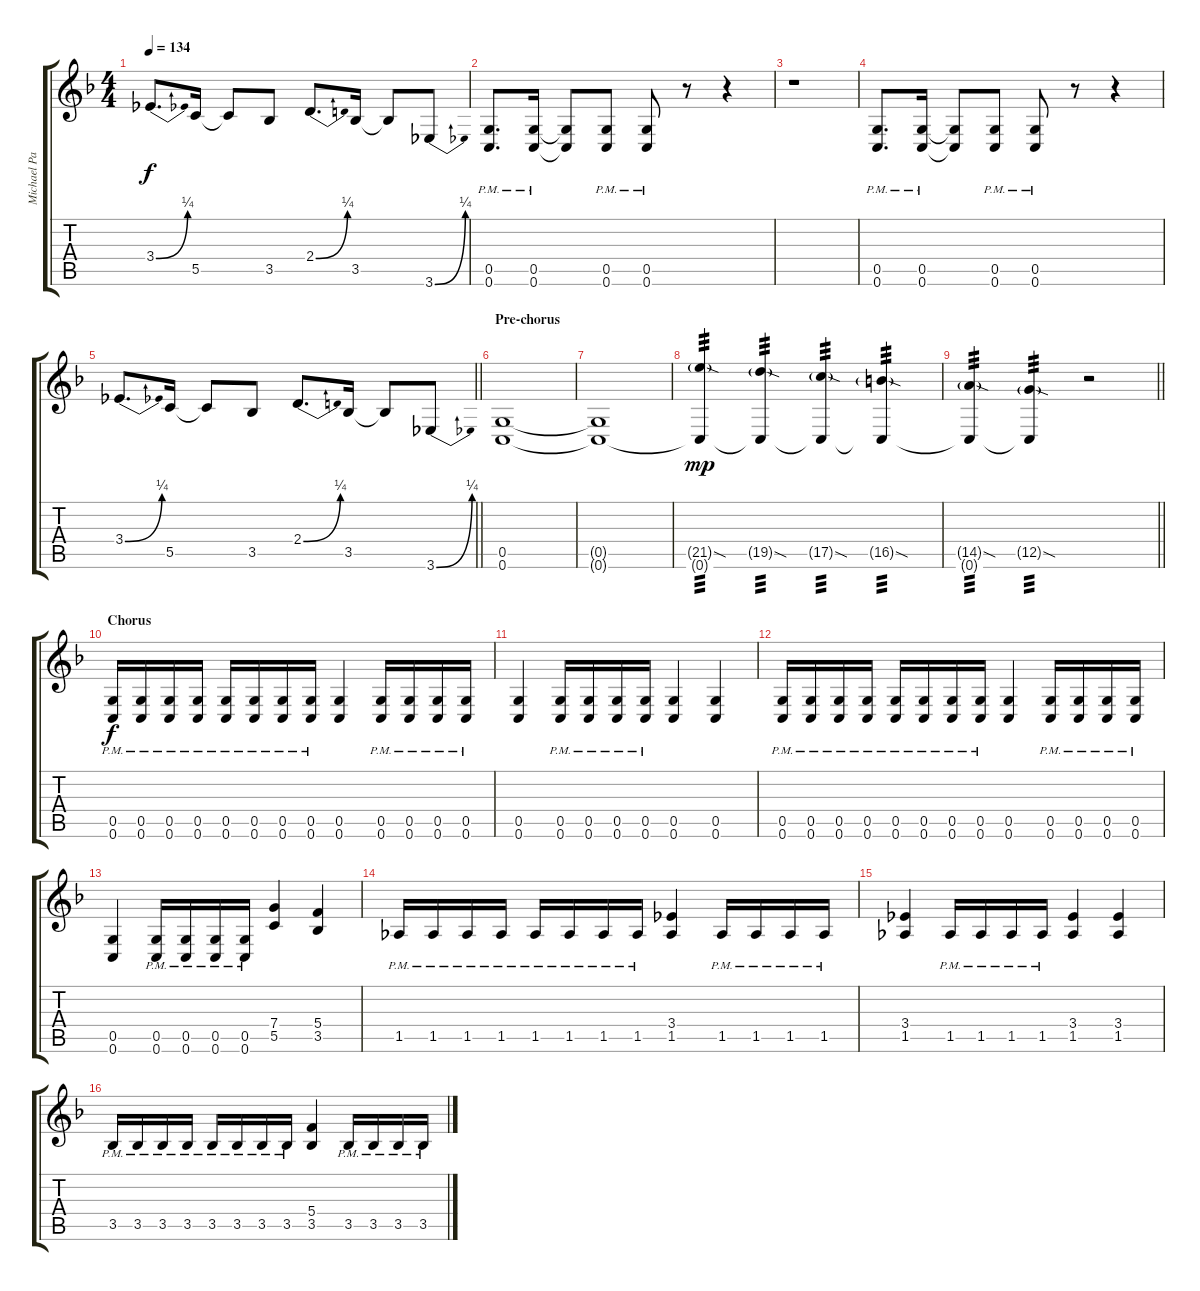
\track ("Michael Paget (Rhythm)" "Michael Pa") {instrument overdrivenguitar}
\staff {score tabs}
\tuning (D4 A3 F3 C3 G2 C2) {hide}
\ts (4 4)
\tempo 134
\clef g2
\ks f
3.4{be (bend 0 0 60 1)}.8{d dy f} 5.5.16 5.5{t}.8 3.5.8 2.4{be (bend 0 0 60 1)}.8{d} 3.5.16 3.5{t}.8 3.6{be (bend 0 0 60 1)}.8 |
(0.5{pm} 0.6{pm}).8{d} (0.5{pm} 0.6{pm}).16 (0.5{t} 0.6{t}).8 (0.5{pm} 0.6{pm}).8 (0.5{pm} 0.6{pm}).8 r.8 r.4 |
r.1 |
(0.5{pm} 0.6{pm}).8{d} (0.5{pm} 0.6{pm}).16 (0.5{t} 0.6{t}).8 (0.5{pm} 0.6{pm}).8 (0.5{pm} 0.6{pm}).8 r.8 r.4 |
\barLineRight lightlight
3.4{be (bend 0 0 60 1)}.8{d} 5.5.16 5.5{t}.8 3.5.8 2.4{be (bend 0 0 60 1)}.8{d} 3.5.16 3.5{t}.8 3.6{be (bend 0 0 60 1)}.8 |
\section ("" "Pre-chorus")
(0.5 0.6).1 |
(0.5{t} 0.6{t}).1 |
(21.5{sod g} 0.6{t}).4{tp 3 dy mp} (19.5{sod g} 0.6{t}).4{tp 3} (17.5{sod g} 0.6{t}).4{tp 3} (16.5{sod g} 0.6{t}).4{tp 3} |
\barLineRight lightlight
(14.5{sod g} 0.6{t}).4{tp 3} (12.5{sod g} 0.6{t}).4{tp 3} r.2 |
\section ("" "Chorus")
(0.5{pm} 0.6{pm}).16{dy f} (0.5{pm} 0.6{pm}).16 (0.5{pm} 0.6{pm}).16 (0.5{pm} 0.6{pm}).16 (0.5{pm} 0.6{pm}).16 (0.5{pm} 0.6{pm}).16 (0.5{pm} 0.6{pm}).16 (0.5{pm} 0.6{pm}).16 (0.5 0.6).4 (0.5{pm} 0.6{pm}).16 (0.5{pm} 0.6{pm}).16 (0.5{pm} 0.6{pm}).16 (0.5{pm} 0.6{pm}).16 |
(0.5 0.6).4 (0.5{pm} 0.6{pm}).16 (0.5{pm} 0.6{pm}).16 (0.5{pm} 0.6{pm}).16 (0.5{pm} 0.6{pm}).16 (0.5 0.6).4 (0.5 0.6).4 |
(0.5{pm} 0.6{pm}).16 (0.5{pm} 0.6{pm}).16 (0.5{pm} 0.6{pm}).16 (0.5{pm} 0.6{pm}).16 (0.5{pm} 0.6{pm}).16 (0.5{pm} 0.6{pm}).16 (0.5{pm} 0.6{pm}).16 (0.5{pm} 0.6{pm}).16 (0.5 0.6).4 (0.5{pm} 0.6{pm}).16 (0.5{pm} 0.6{pm}).16 (0.5{pm} 0.6{pm}).16 (0.5{pm} 0.6{pm}).16 |
(0.5 0.6).4 (0.5{pm} 0.6{pm}).16 (0.5{pm} 0.6{pm}).16 (0.5{pm} 0.6{pm}).16 (0.5{pm} 0.6{pm}).16 (7.4 5.5).4 (5.4 3.5).4 |
1.5{pm}.16 1.5{pm}.16 1.5{pm}.16 1.5{pm}.16 1.5{pm}.16 1.5{pm}.16 1.5{pm}.16 1.5{pm}.16 (3.4 1.5).4 1.5{pm}.16 1.5{pm}.16 1.5{pm}.16 1.5{pm}.16 |
(3.4 1.5).4 1.5{pm}.16 1.5{pm}.16 1.5{pm}.16 1.5{pm}.16 (3.4 1.5).4 (3.4 1.5).4 |
3.5{pm}.16 3.5{pm}.16 3.5{pm}.16 3.5{pm}.16 3.5{pm}.16 3.5{pm}.16 3.5{pm}.16 3.5{pm}.16 (5.4 3.5).4 3.5{pm}.16 3.5{pm}.16 3.5{pm}.16 3.5{pm}.16
